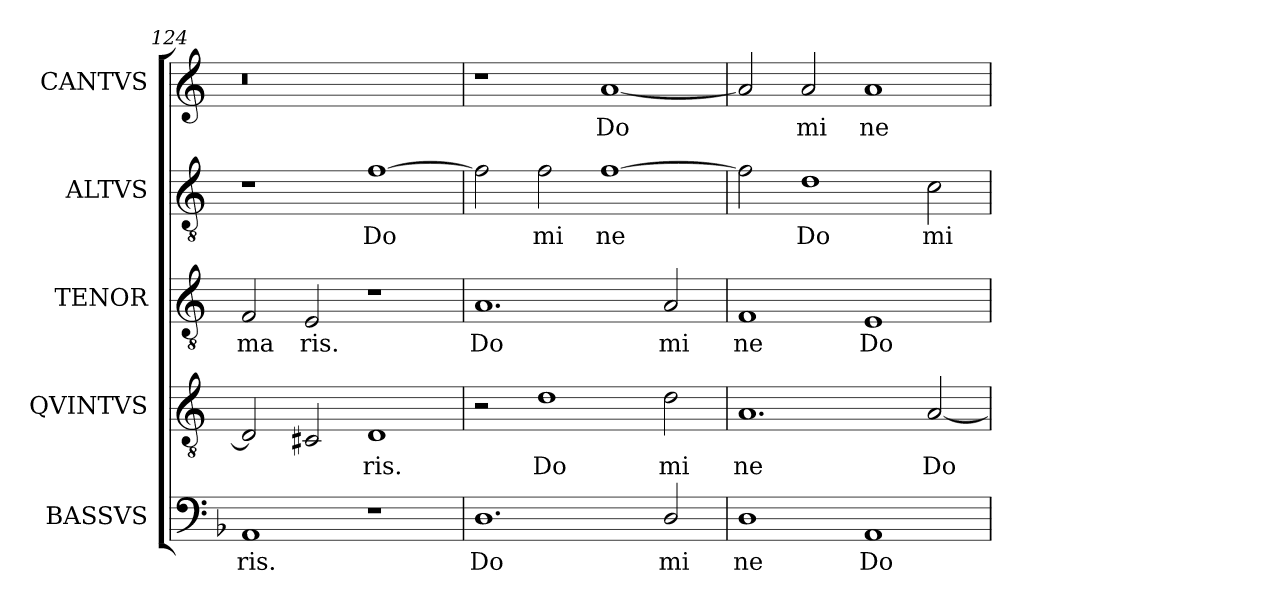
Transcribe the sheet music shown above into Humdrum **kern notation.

**kern	**text	**kern	**text	**kern	**text	**kern	**text	**kern	**text
*part5	*part5	*part4	*part4	*part3	*part3	*part2	*part2	*part1	*part1
*staff5	*staff5	*staff4	*staff4	*staff3	*staff3	*staff2	*staff2	*staff1	*staff1
*I"BASSVS	*	*I"QVINTVS	*	*I"TENOR	*	*I"ALTVS	*	*I"CANTVS	*
*clefF4	*	*clefGv2	*	*clefGv2	*	*clefGv2	*	*clefG2	*
*	*	*ITrd-3c-5	*	*ITrd-3c-5	*	*ITrd-3c-5	*	*ITrd-3c-5	*
*k[b-]	*	*k[b-]	*	*k[b-]	*	*k[b-]	*	*k[b-]	*
*F:	*	*F:	*	*F:	*	*F:	*	*F:	*
=124	=124	=124	=124	=124	=124	=124	=124	=124	=124
!	!LO:LY:b:cj	!	!LO:LY:b:cj	!	!LO:LY:b:cj	!	!	!	!
1AA	ris.	2G/]	.	2B-/	ma	1r	.	0r	.
!	!	!	!LO:LY:b:cj	!	!LO:LY:b:cj	!	!	!	!
.	.	2F#/	.	2A/	ris.	.	.	.	.
!	!	!	!LO:LY:b:cj	!	!	!	!LO:LY:b:cj	!	!
1r	.	1G	ris.	1r	.	[>1b-	Do	.	.
=125	=125	=125	=125	=125	=125	=125	=125	=125	=125
!	!LO:LY:b:cj	!	!	!	!LO:LY:b:cj	!	!LO:LY:b:cj	!	!
1.D	Do	2r	.	1.d	Do	2b-\]	.	1r	.
!	!	!	!LO:LY:b:cj	!	!	!	!LO:LY:b:cj	!	!
.	.	1g	Do	.	.	2b-\	mi	.	.
!	!	!	!	!	!	!	!LO:LY:b:cj	!	!LO:LY:b:cj
.	.	.	.	.	.	[>1b-	ne	[<1dd	Do
!	!LO:LY:b:cj	!	!LO:LY:b:cj	!	!LO:LY:b:cj	!	!	!	!
2D/	mi	2g\	mi	2d/	mi	.	.	.	.
=126	=126	=126	=126	=126	=126	=126	=126	=126	=126
!	!LO:LY:b:cj	!	!LO:LY:b:cj	!	!LO:LY:b:cj	!	!LO:LY:b:cj	!	!LO:LY:b:cj
1D	ne	1.d	ne	1B-	ne	2b-\]	.	2dd/]	.
!	!	!	!	!	!	!	!LO:LY:b:cj	!	!LO:LY:b:cj
.	.	.	.	.	.	1g	Do	2dd/	mi
!	!LO:LY:b:cj	!	!	!	!LO:LY:b:cj	!	!	!	!LO:LY:b:cj
1AA	Do	.	.	1A	Do	.	.	1dd	ne
!	!	!	!LO:LY:b:cj	!	!	!	!LO:LY:b:cj	!	!
.	.	[<2d/	Do	.	.	2f\	mi	.	.
=	=	=	=	=	=	=	=	=	=
*-	*-	*-	*-	*-	*-	*-	*-	*-	*-
